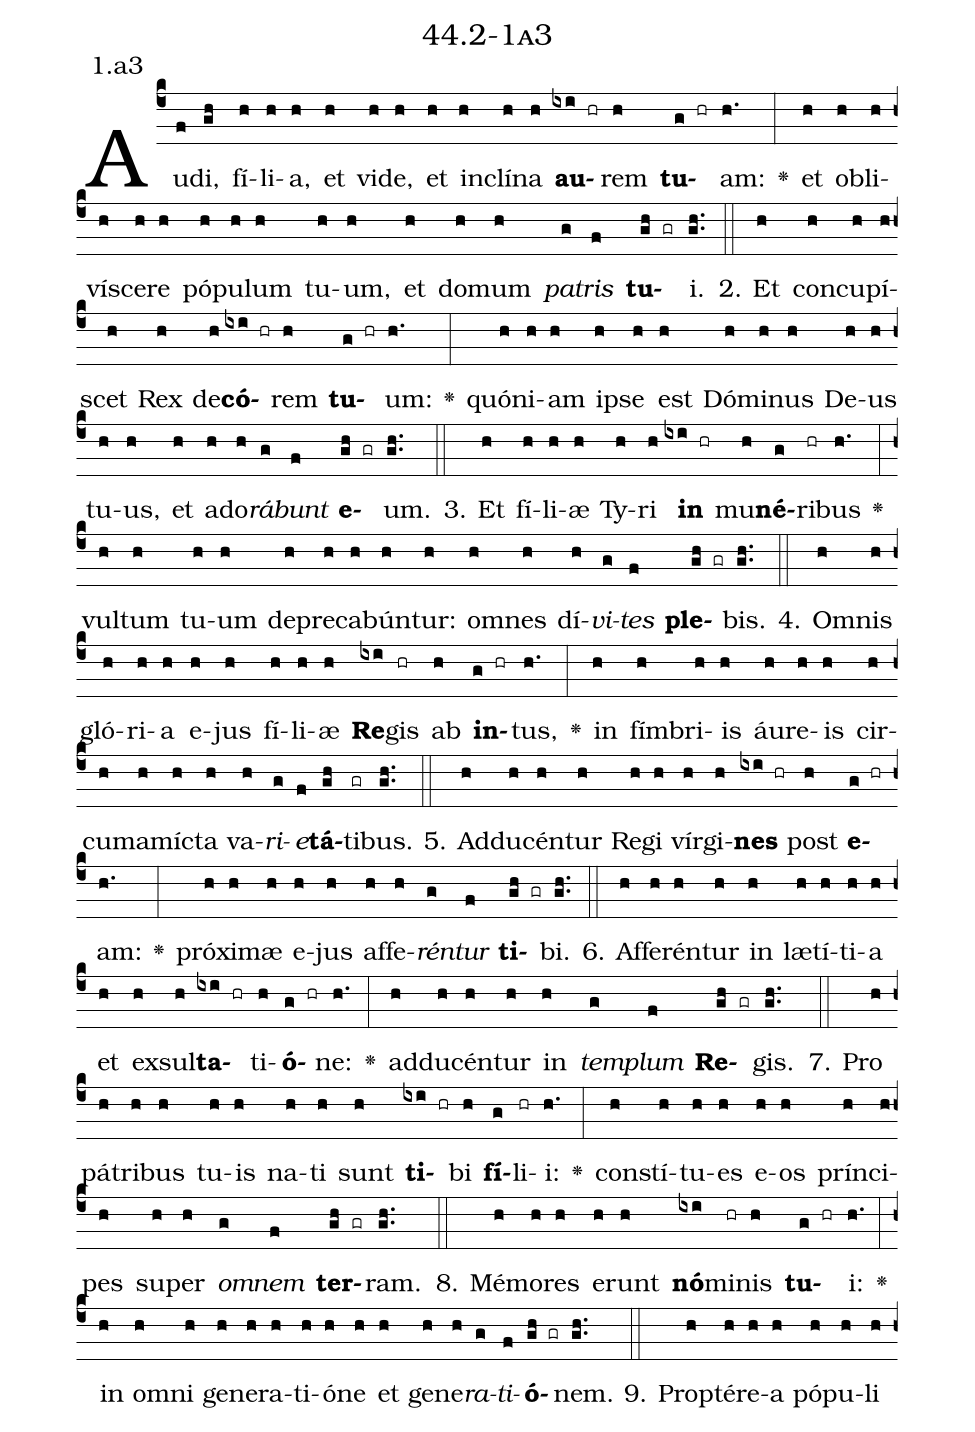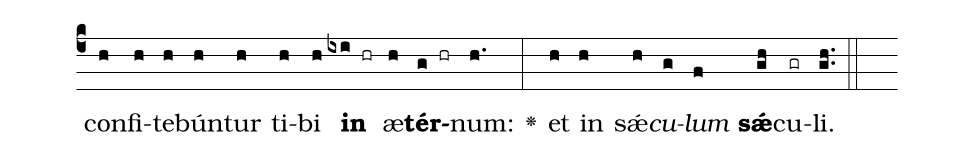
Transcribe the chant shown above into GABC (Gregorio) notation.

name: 44.2-1a3;
annotation: 1.a3;
%%
(c4)Au(f)di,(gh) fí(h)li(h)a,(h) et(h) vi(h)de,(h) et(h) in(h)clí(h)na(h) <b>au</b>(ixi hr)rem(h) <b>tu</b>(g hr)am:(h.) <v>\greheightstar</v>(:) et(h) ob(h)li(h)ví(h)sce(h)re(h) pó(h)pu(h)lum(h) tu(h)um,(h) et(h) do(h)mum(h) <i>pa</i>(g)<i>tris</i>(f) <b>tu</b>(gh gr)i.(gh..) (::)
2. Et(h) con(h)cu(h)pí(h)scet(h) Rex(h) de(h)<b>có</b>(ixi hr)rem(h) <b>tu</b>(g hr)um:(h.) <v>\greheightstar</v>(:) quón(h)i(h)am(h) ip(h)se(h) est(h) Dó(h)mi(h)nus(h) De(h)us(h) tu(h)us,(h) et(h) ad(h)o(h)<i>rá</i>(g)<i>bunt</i>(f) <b>e</b>(gh gr)um.(gh..) (::)
3. Et(h) fí(h)li(h)æ(h) Ty(h)ri(h) <b>in</b>(ixi hr) mu(h)<b>né</b>(g)ri(hr)bus(h.) <v>\greheightstar</v>(:) vul(h)tum(h) tu(h)um(h) de(h)pre(h)ca(h)bún(h)tur:(h) om(h)nes(h) dí(h)<i>vi</i>(g)<i>tes</i>(f) <b>ple</b>(gh gr)bis.(gh..) (::)
4. Om(h)nis(h) gló(h)ri(h)a(h) e(h)jus(h) fí(h)li(h)æ(h) <b>Re</b>(ixi)gis(hr) ab(h) <b>in</b>(g hr)tus,(h.) <v>\greheightstar</v>(:) in(h) fím(h)bri(h)is(h) áu(h)re(h)is(h) cir(h)cum(h)a(h)míc(h)ta(h) va(h)<i>ri</i>(g)<i>e</i>(f)<b>tá</b>(gh)ti(gr)bus.(gh..) (::)
5. Ad(h)du(h)cén(h)tur(h) Re(h)gi(h) vír(h)gi(h)<b>nes</b>(ixi hr) post(h) <b>e</b>(g hr)am:(h.) <v>\greheightstar</v>(:) pró(h)xi(h)mæ(h) e(h)jus(h) af(h)fe(h)<i>rén</i>(g)<i>tur</i>(f) <b>ti</b>(gh gr)bi.(gh..) (::)
6. Af(h)fe(h)rén(h)tur(h) in(h) læ(h)tí(h)ti(h)a(h) et(h) ex(h)sul(h)<b>ta</b>(ixi hr)ti(h)<b>ó</b>(g hr)ne:(h.) <v>\greheightstar</v>(:) ad(h)du(h)cén(h)tur(h) in(h) <i>tem</i>(g)<i>plum</i>(f) <b>Re</b>(gh gr)gis.(gh..) (::)
7. Pro(h) pá(h)tri(h)bus(h) tu(h)is(h) na(h)ti(h) sunt(h) <b>ti</b>(ixi hr)bi(h) <b>fí</b>(g)li(hr)i:(h.) <v>\greheightstar</v>(:) con(h)stí(h)tu(h)es(h) e(h)os(h) prín(h)ci(h)pes(h) su(h)per(h) <i>om</i>(g)<i>nem</i>(f) <b>ter</b>(gh gr)ram.(gh..) (::)
8. Mé(h)mo(h)res(h) e(h)runt(h) <b>nó</b>(ixi)mi(hr)nis(h) <b>tu</b>(g hr)i:(h.) <v>\greheightstar</v>(:) in(h) om(h)ni(h) ge(h)ne(h)ra(h)ti(h)ó(h)ne(h) et(h) ge(h)ne(h)<i>ra</i>(g)<i>ti</i>(f)<b>ó</b>(gh gr)nem.(gh..) (::)
9. Prop(h)tér(h)e(h)a(h) pó(h)pu(h)li(h) con(h)fi(h)te(h)bún(h)tur(h) ti(h)bi(h) <b>in</b>(ixi hr) æ(h)<b>tér</b>(g hr)num:(h.) <v>\greheightstar</v>(:) et(h) in(h) sǽ(h)<i>cu</i>(g)<i>lum</i>(f) <b>sǽ</b>(gh)cu(gr)li.(gh..) (::)
